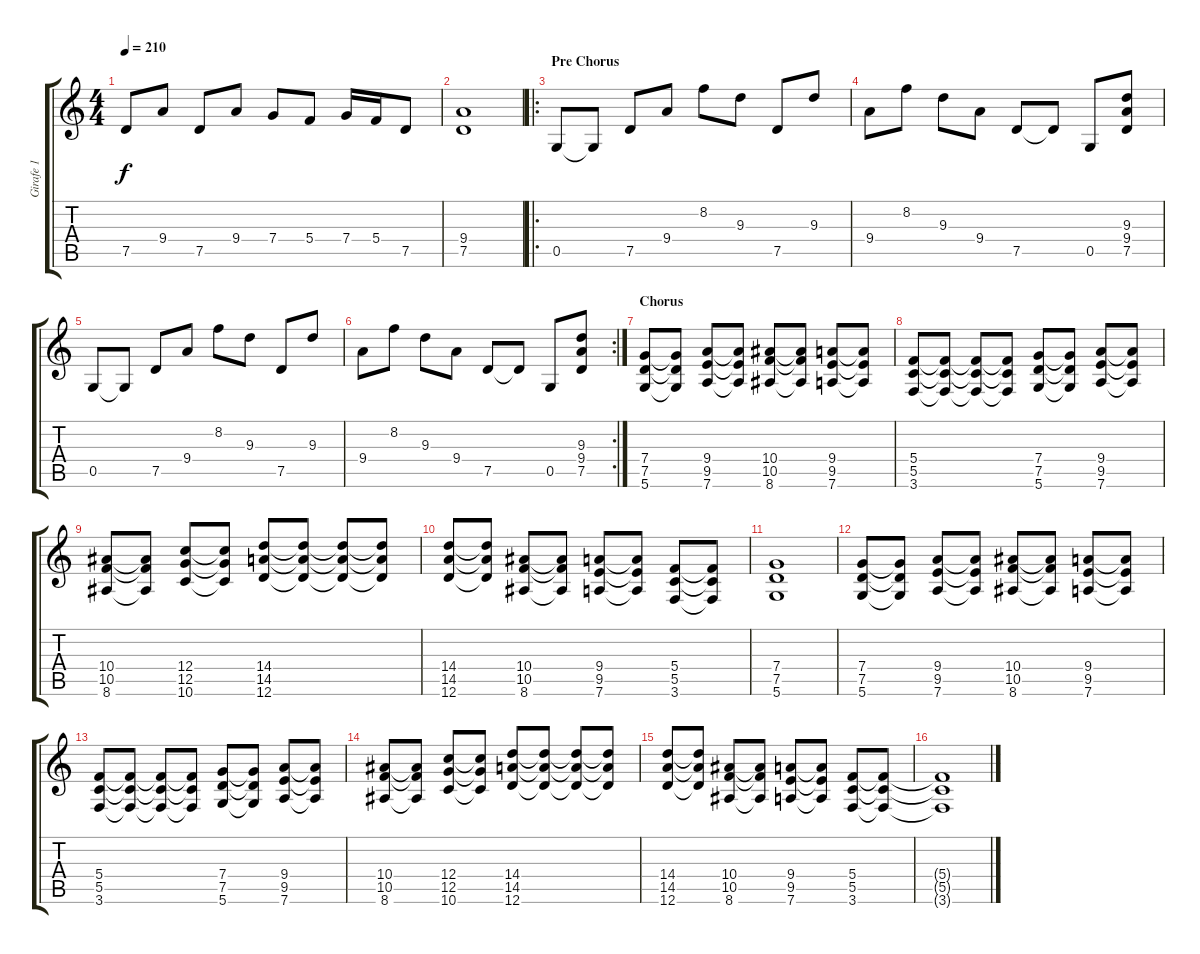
\track ("Girafe 1" "Girafe 1") {instrument distortionguitar}
\staff {score tabs}
\tuning (D4 A3 F3 C3 G2 D2) {hide}
\ts (4 4)
\tempo 210
\clef g2
\ks c
7.5.8{dy f} 9.4.8 7.5.8 9.4.8 7.4.8 5.4.8 7.4.16 5.4.16 7.5.8 |
(9.4 7.5).1 |
\ro
\section ("" "Pre Chorus")
0.5.8 0.5{t}.8 7.5.8 9.4.8 8.2.8 9.3.8 7.5.8 9.3.8 |
9.4.8 8.2.8 9.3.8 9.4.8 7.5.8 7.5{t}.8 0.5.8 (9.3 9.4 7.5).8 |
0.5.8 0.5{t}.8 7.5.8 9.4.8 8.2.8 9.3.8 7.5.8 9.3.8 |
\rc 2
9.4.8 8.2.8 9.3.8 9.4.8 7.5.8 7.5{t}.8 0.5.8 (9.3 9.4 7.5).8 |
\section ("" "Chorus")
(7.4 7.5 5.6).8 (7.4{t} 7.5{t} 5.6{t}).8 (9.4 9.5 7.6).8 (9.4{t} 9.5{t} 7.6{t}).8 (10.4 10.5 8.6).8 (10.4{t} 10.5{t} 8.6{t}).8 (9.4 9.5 7.6).8 (9.4{t} 9.5{t} 7.6{t}).8 |
(5.4 5.5 3.6).8 (5.4{t} 5.5{t} 3.6{t}).8 (5.4{t} 5.5{t} 3.6{t}).8 (5.4{t} 5.5{t} 3.6{t}).8 (7.4 7.5 5.6).8 (7.4{t} 7.5{t} 5.6{t}).8 (9.4 9.5 7.6).8 (9.4{t} 9.5{t} 7.6{t}).8 |
(10.4 10.5 8.6).8 (10.4{t} 10.5{t} 8.6{t}).8 (12.4 12.5 10.6).8 (12.4{t} 12.5{t} 10.6{t}).8 (14.4 14.5 12.6).8 (14.4{t} 14.5{t} 12.6{t}).8 (14.4{t} 14.5{t} 12.6{t}).8 (14.4{t} 14.5{t} 12.6{t}).8 |
(14.4 14.5 12.6).8 (14.4{t} 14.5{t} 12.6{t}).8 (10.4 10.5 8.6).8 (10.4{t} 10.5{t} 8.6{t}).8 (9.4 9.5 7.6).8 (9.4{t} 9.5{t} 7.6{t}).8 (5.4 5.5 3.6).8 (5.4{t} 5.5{t} 3.6{t}).8 |
(7.4 7.5 5.6).1 |
(7.4 7.5 5.6).8 (7.4{t} 7.5{t} 5.6{t}).8 (9.4 9.5 7.6).8 (9.4{t} 9.5{t} 7.6{t}).8 (10.4 10.5 8.6).8 (10.4{t} 10.5{t} 8.6{t}).8 (9.4 9.5 7.6).8 (9.4{t} 9.5{t} 7.6{t}).8 |
(5.4 5.5 3.6).8 (5.4{t} 5.5{t} 3.6{t}).8 (5.4{t} 5.5{t} 3.6{t}).8 (5.4{t} 5.5{t} 3.6{t}).8 (7.4 7.5 5.6).8 (7.4{t} 7.5{t} 5.6{t}).8 (9.4 9.5 7.6).8 (9.4{t} 9.5{t} 7.6{t}).8 |
(10.4 10.5 8.6).8 (10.4{t} 10.5{t} 8.6{t}).8 (12.4 12.5 10.6).8 (12.4{t} 12.5{t} 10.6{t}).8 (14.4 14.5 12.6).8 (14.4{t} 14.5{t} 12.6{t}).8 (14.4{t} 14.5{t} 12.6{t}).8 (14.4{t} 14.5{t} 12.6{t}).8 |
(14.4 14.5 12.6).8 (14.4{t} 14.5{t} 12.6{t}).8 (10.4 10.5 8.6).8 (10.4{t} 10.5{t} 8.6{t}).8 (9.4 9.5 7.6).8 (9.4{t} 9.5{t} 7.6{t}).8 (5.4 5.5 3.6).8 (5.4{t} 5.5{t} 3.6{t}).8 |
(5.4{t} 5.5{t} 3.6{t}).1
